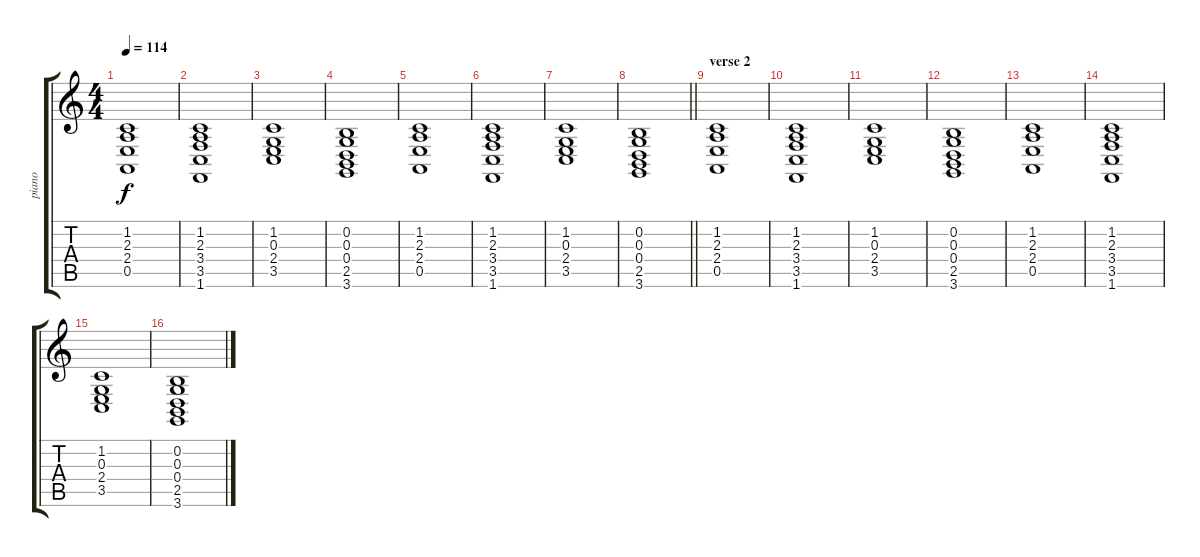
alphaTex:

\track ("piano" "piano") {instrument fx4atmosphere}
\staff {score tabs}
\tuning (E4 B3 G3 D3 A2 E2) {hide}
\ts (4 4)
\tempo 114
\clef g2
\ks c
(1.2 2.3 2.4 0.5).1{dy f} |
(1.2 2.3 3.4 3.5 1.6).1 |
(1.2 0.3 2.4 3.5).1 |
(0.2 0.3 0.4 2.5 3.6).1 |
(1.2 2.3 2.4 0.5).1 |
(1.2 2.3 3.4 3.5 1.6).1 |
(1.2 0.3 2.4 3.5).1 |
\barLineRight lightlight
(0.2 0.3 0.4 2.5 3.6).1 |
\section ("" "verse 2")
(1.2 2.3 2.4 0.5).1 |
(1.2 2.3 3.4 3.5 1.6).1 |
(1.2 0.3 2.4 3.5).1 |
(0.2 0.3 0.4 2.5 3.6).1 |
(1.2 2.3 2.4 0.5).1 |
(1.2 2.3 3.4 3.5 1.6).1 |
(1.2 0.3 2.4 3.5).1 |
(0.2 0.3 0.4 2.5 3.6).1
